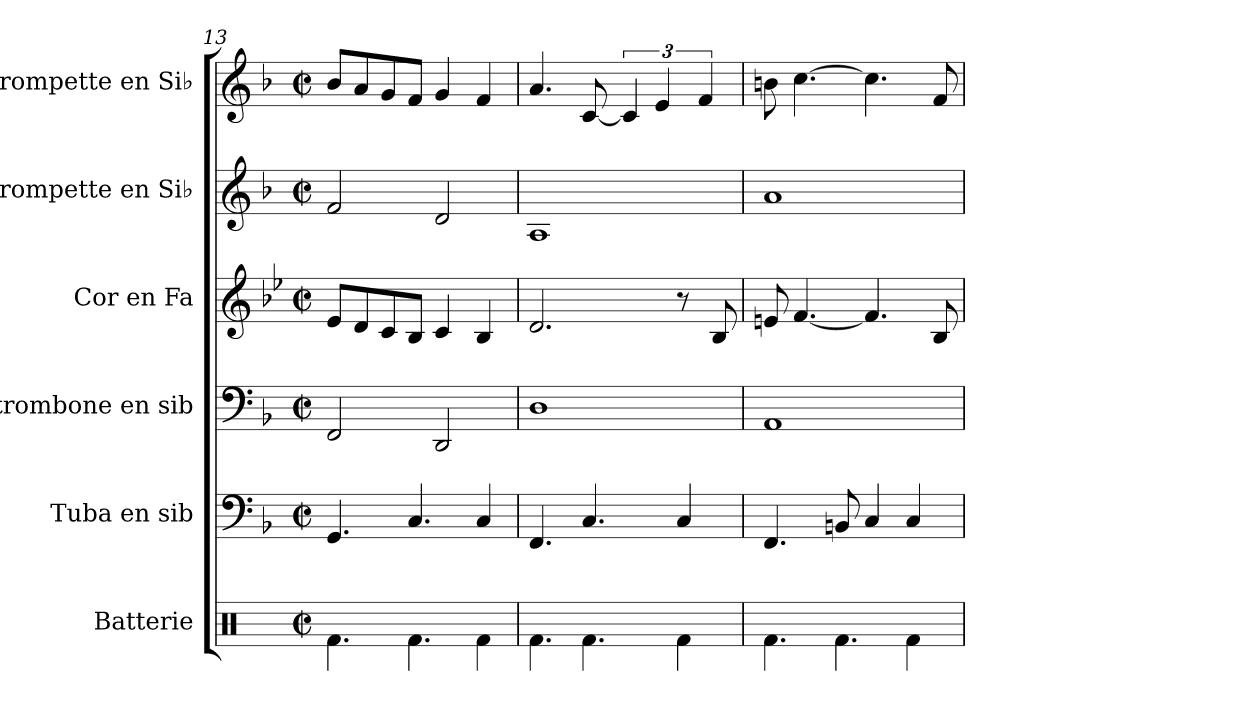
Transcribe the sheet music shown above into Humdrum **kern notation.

**kern	**kern	**kern	**kern	**kern	**kern
*part6	*part5	*part4	*part3	*part2	*part1
*staff6	*staff5	*staff4	*staff3	*staff2	*staff1
*I"Batterie	*I"Tuba en sib	*I"trombone en sib	*I"Cor en Fa	*I"Trompette en Si♭	*I"Trompette en Si♭
*I'Batt.	*I'Tub. sib	*I'Trb. sib	*I'Cor Fa	*I'Tromp. Si♭	*I'Tromp. Si♭
*clefX	*clefF4	*clefF4	*clefG2	*clefG2	*clefG2
*	*ITrd1c2	*ITrd1c2	*ITrd4c7	*ITrd1c2	*ITrd1c2
*k[]	*k[b-e-a-]	*k[b-e-a-]	*k[b-e-a-]	*k[b-e-a-]	*k[b-e-a-]
*M4/4	*M4/4	*M4/4	*M4/4	*M4/4	*M4/4
*met(c|)	*met(c|)	*met(c|)	*met(c|)	*met(c|)	*met(c|)
=13	=13	=13	=13	=13	=13
4.Rf\	4.FF/	2EE-/	8A-/L	2e-/	8a-/L
.	.	.	8G/	.	8g/
.	.	.	8F/	.	8f/
4.Rf\	4.BB-/	.	8E-/J	.	8e-/J
.	.	2CC/	4F/	2c/	4f/
4Rf\	4BB-/	.	4E-/	.	4e-/
=14	=14	=14	=14	=14	=14
4.Rf\	4.EE-/	1C	2.G/	1G	4.g/
4.Rf\	4.BB-/	.	.	.	[8B-/
.	.	.	.	.	6B-/]
.	.	.	.	.	6d/
4Rf\	4BB-/	.	8r	.	.
.	.	.	.	.	6e-/
.	.	.	8E-/	.	.
=15	=15	=15	=15	=15	=15
4.Rf\	4.EE-/	1GG	8An/	1g	8an\
.	.	.	[4.B-/	.	[4.b-\
4.Rf\	8AAn/	.	.	.	.
.	4BB-/	.	4.B-/]	.	4.b-\]
4Rf\	4BB-/	.	.	.	.
.	.	.	8E-/	.	8e-/
=	=	=	=	=	=
*-	*-	*-	*-	*-	*-
